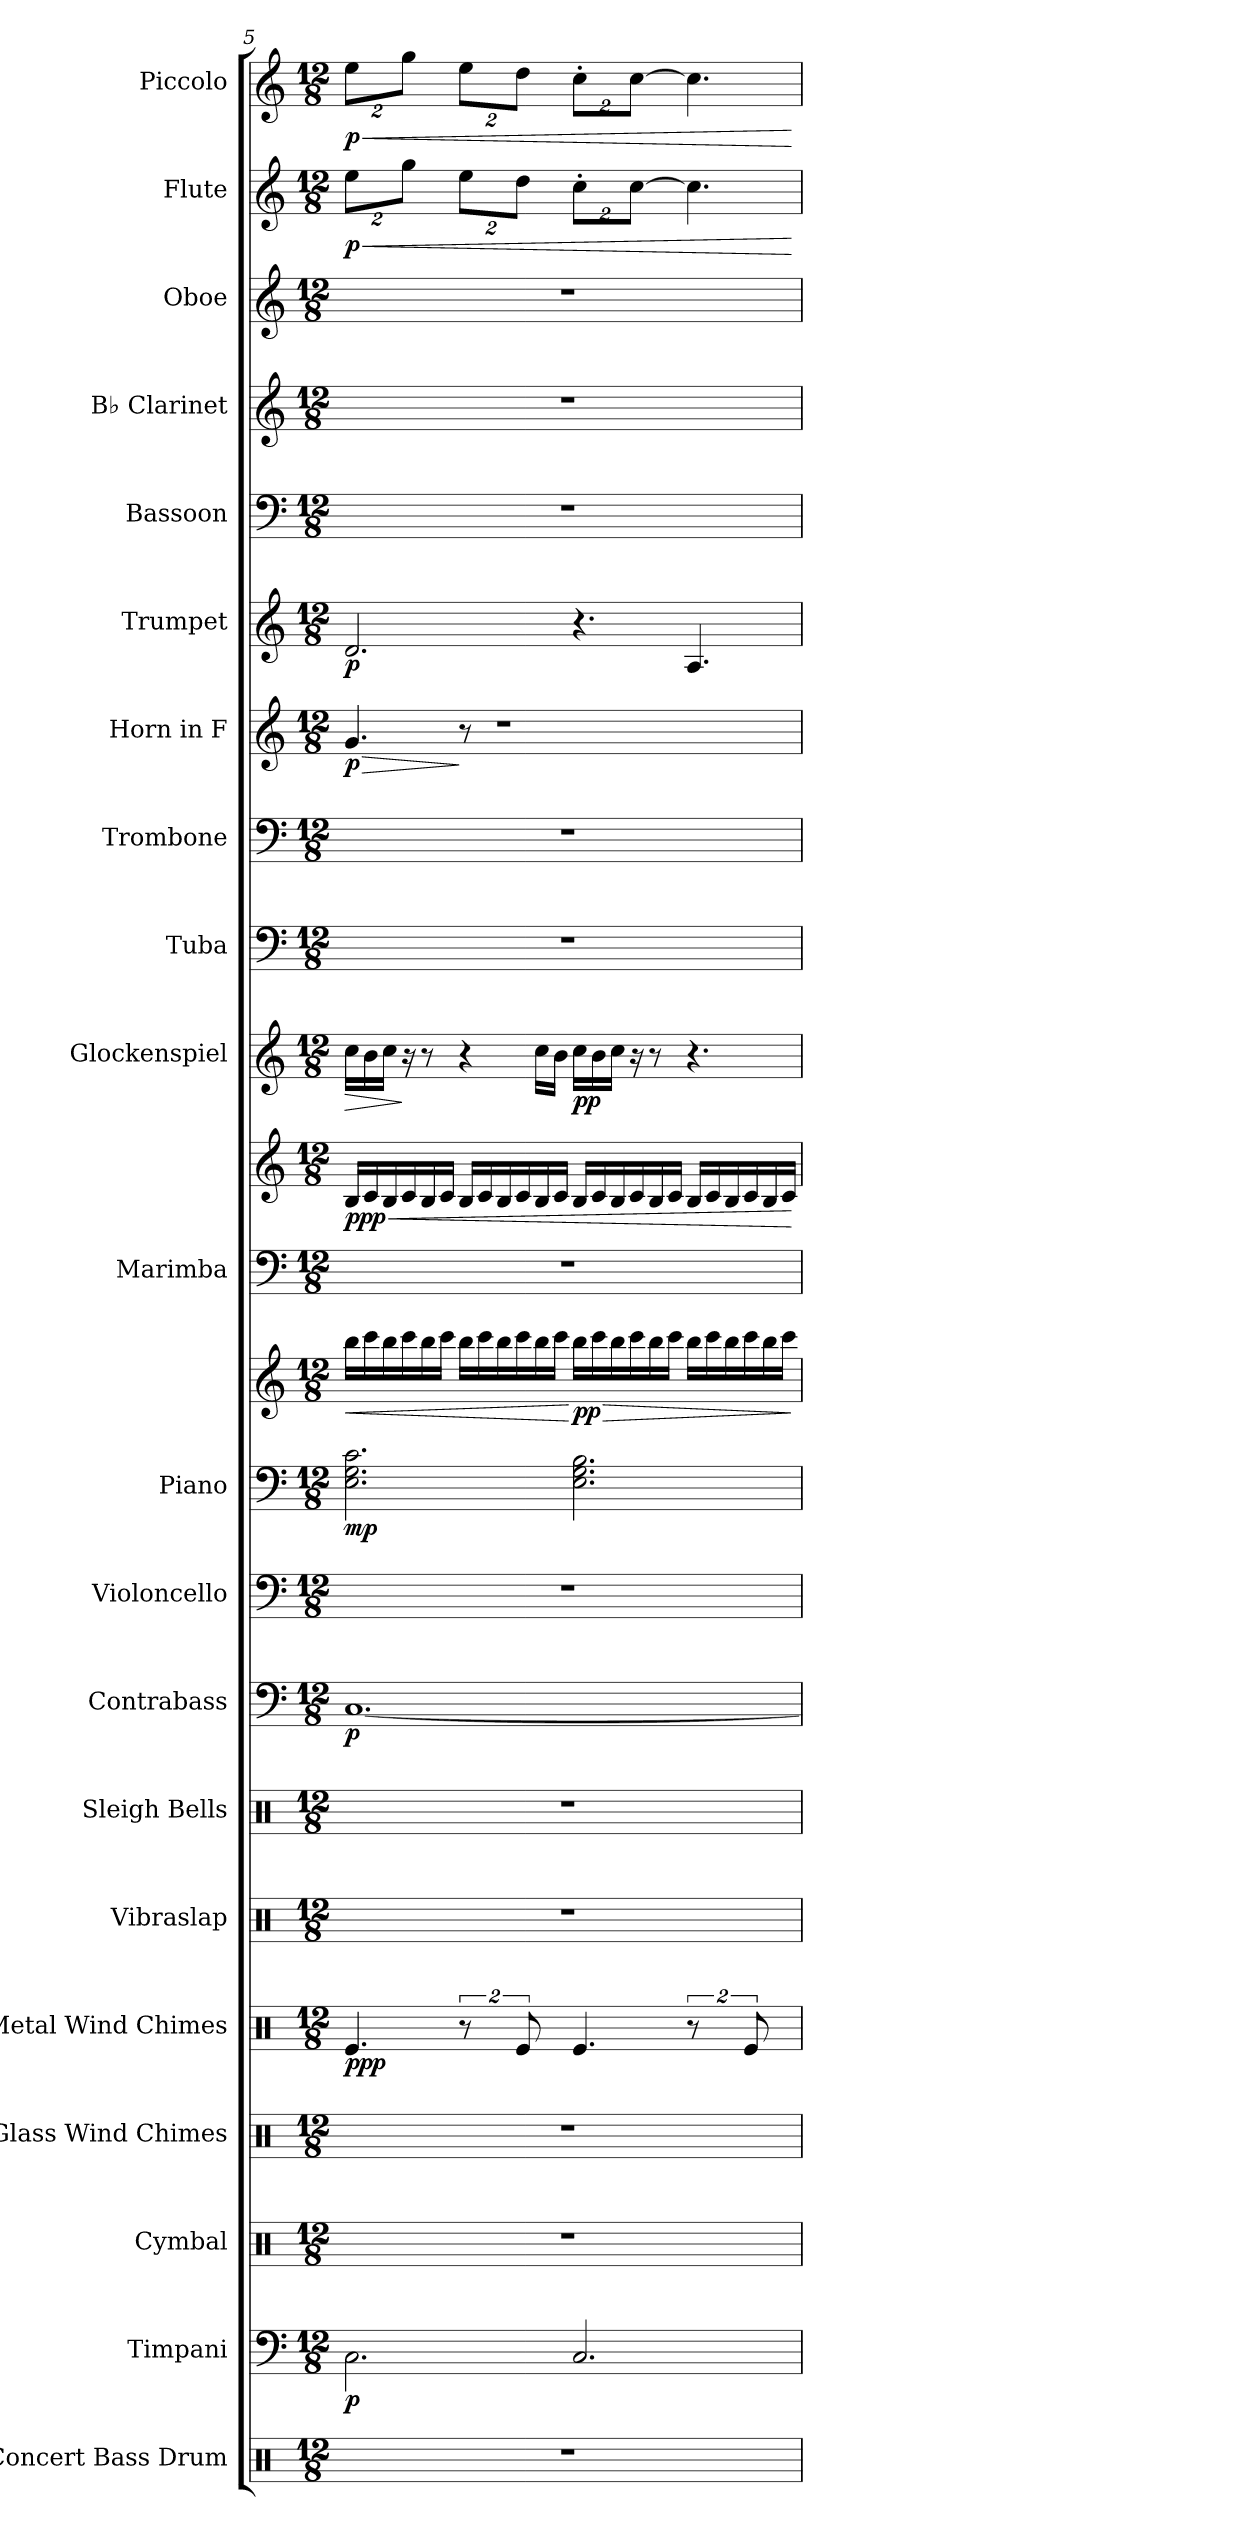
**kern	**kern	**dynam	**kern	**kern	**kern	**dynam	**kern	**kern	**kern	**dynam	**kern	**kern	**kern	**dynam	**kern	**kern	**dynam	**kern	**dynam	**kern	**kern	**kern	**dynam	**kern	**dynam	**kern	**kern	**kern	**kern	**dynam	**kern	**dynam
*part21	*part20	*part20	*part19	*part18	*part17	*part17	*part16	*part15	*part14	*part14	*part13	*part12	*part12	*part12	*part11	*part11	*part11	*part10	*part10	*part9	*part8	*part7	*part7	*part6	*part6	*part5	*part4	*part3	*part2	*part2	*part1	*part1
*staff23	*staff22	*staff22	*staff21	*staff20	*staff19	*staff19	*staff18	*staff17	*staff16	*staff16	*staff15	*staff14	*staff13	*staff13/14	*staff12	*staff11	*staff11/12	*staff10	*staff10	*staff9	*staff8	*staff7	*staff7	*staff6	*staff6	*staff5	*staff4	*staff3	*staff2	*staff2	*staff1	*staff1
*I"Concert Bass Drum	*I"Timpani	*	*I"Cymbal	*I"Glass Wind Chimes	*I"Metal Wind Chimes	*	*I"Vibraslap	*I"Sleigh Bells	*I"Contrabass	*	*I"Violoncello	*I"Piano	*	*	*I"Marimba	*	*	*I"Glockenspiel	*	*I"Tuba	*I"Trombone	*I"Horn in F	*	*I"Trumpet	*	*I"Bassoon	*I"B♭ Clarinet	*I"Oboe	*I"Flute	*	*I"Piccolo	*
*I'Con. BD	*I'Timp.	*	*I'Cym.	*I'Gl. Wn Ch.	*I'Met. Wn Ch.	*	*I'Vibslp.	*I'Sle. Be.	*I'Cb.	*	*I'Vc.	*I'Pno.	*	*	*I'Mrm.	*	*	*I'Glock.	*	*I'Tba.	*I'Tbn.	*	*	*I'Tpt.	*	*I'Bsn.	*I'B♭ Cl.	*I'Ob.	*I'Fl.	*	*I'Picc.	*
*clefX	*clefF4	*	*clefX	*clefX	*clefX	*	*clefX	*clefX	*clefF4	*	*clefF4	*clefF4	*clefG2	*	*clefF4	*clefG2	*	*clefG2	*	*clefF4	*clefF4	*clefG2	*	*clefG2	*	*clefF4	*clefG2	*clefG2	*clefG2	*	*clefG2	*
*	*	*	*	*	*	*	*	*	*ITrd7c12	*	*	*	*	*	*	*	*	*ITrd-14c-24	*	*	*	*ITrd4c7	*	*ITrd1c2	*	*	*ITrd1c2	*	*	*	*ITrd-7c-12	*
*k[]	*k[]	*	*k[]	*k[]	*k[]	*	*k[]	*k[]	*k[]	*	*k[]	*k[]	*k[]	*	*k[]	*k[]	*	*k[]	*	*k[]	*k[]	*k[b-]	*	*k[b-e-]	*	*k[]	*k[b-e-]	*k[]	*k[]	*	*k[]	*
*M12/8	*M12/8	*	*M12/8	*M12/8	*M12/8	*	*M12/8	*M12/8	*M12/8	*	*M12/8	*M12/8	*M12/8	*	*M12/8	*M12/8	*	*M12/8	*	*M12/8	*M12/8	*M12/8	*	*M12/8	*	*M12/8	*M12/8	*M12/8	*M12/8	*	*M12/8	*
*MM120	*MM120	*	*MM120	*MM120	*MM120	*	*MM120	*MM120	*MM120	*	*MM120	*MM120	*MM120	*	*MM120	*MM120	*	*MM120	*	*MM120	*MM120	*MM120	*	*MM120	*	*MM120	*MM120	*MM120	*MM120	*	*MM120	*
=5	=5	=5	=5	=5	=5	=5	=5	=5	=5	=5	=5	=5	=5	=5	=5	=5	=5	=5	=5	=5	=5	=5	=5	=5	=5	=5	=5	=5	=5	=5	=5	=5
!	!	!	!	!	!	!	!	!	!	!	!	!	!	!LO:HP:b	!	!	!LO:HP:b	!	!LO:HP:b	!	!	!	!LO:HP:b	!	!	!	!	!	!	!	!	!
*	*	*	*	*	*	*	*	*	*	*	*	*	*	*	*	*	*	*	*	*	*	*	*	*	*	*	*	*	*Xbrackettup	*	*	*
!	!	!	!	!	!	!	!	!	!	!	!	!	!	!	!	!	!	!	!	!	!	!	!	!	!	!	!	!	!	!LO:HP:b	!	!
*	*	*	*	*	*	*	*	*	*	*	*	*	*	*	*	*	*	*	*	*	*	*	*	*	*	*	*	*	*	*	*Xbrackettup	*
!	!	!LO:DY:b	!	!	!	!LO:DY:b	!	!	!	!LO:DY:b	!	!	!	!LO:DY:n=1:b=2	!	!	!LO:DY:n=1:b	!	!	!	!	!	!LO:DY:n=1:b	!	!LO:DY:b	!	!	!	!	!LO:DY:n=1:b	!	!LO:HP:b
!	!	!	!	!	!	!	!	!	!	!	!	!	!	!	!	!	!	!	!	!	!	!	!	!	!	!	!	!	!	!	!	!LO:DY:n=1:b
1.r	2.C\	p	1.r	1.r	4.Re/	ppp	1.r	1.r	[1.CC	p	1.r	2.E\ 2.G\ 2.c\	16bb\LL	< mp	1.r	16B/LL	< ppp	16cccc\LL	>	1.r	1.r	4.c/	> p	2.c/	p	1.r	1.r	1.r	16%3ee\L	< p	16%3eee\L	< p
.	.	.	.	.	.	.	.	.	.	.	.	.	16ccc\	.	.	16c/	.	16bbb\	.	.	.	.	.	.	.	.	.	.	.	.	.	.
.	.	.	.	.	.	.	.	.	.	.	.	.	16bb\	.	.	16B/	.	16cccc\JJ	.	.	.	.	.	.	.	.	.	.	.	.	.	.
.	.	.	.	.	.	.	.	.	.	.	.	.	16ccc\	.	.	16c/	.	16r	]	.	.	.	.	.	.	.	.	.	16%3gg\J	.	16%3ggg\J	.
.	.	.	.	.	.	.	.	.	.	.	.	.	16bb\	.	.	16B/	.	8r	.	.	.	.	.	.	.	.	.	.	.	.	.	.
.	.	.	.	.	.	.	.	.	.	.	.	.	16ccc\JJ	.	.	16c/JJ	.	.	.	.	.	.	.	.	.	.	.	.	.	.	.	.
!	!	!	!	!	!	!	!	!	!	!	!	!	!	!	!	!	!	!	!	!	!	!	!LO:DY:n=2:b	!	!	!	!	!	!	!	!	!
!	!	!	!	!	!	!	!	!	!	!	!	!	!	!	!	!	!	!	!	!	!	!	!LO:DY:n=3:b	!	!	!	!	!	!	!	!	!
.	.	.	.	.	16%3r	.	.	.	.	.	.	.	16bb\LL	.	.	16B/LL	.	4r	.	.	.	8r	] p other-dynamics	.	.	.	.	.	16%3ee\L	.	16%3eee\L	.
.	.	.	.	.	.	.	.	.	.	.	.	.	16ccc\	.	.	16c/	.	.	.	.	.	.	.	.	.	.	.	.	.	.	.	.
.	.	.	.	.	.	.	.	.	.	.	.	.	16bb\	.	.	16B/	.	.	.	.	.	1r	.	.	.	.	.	.	.	.	.	.
.	.	.	.	.	16%3Re/	.	.	.	.	.	.	.	16ccc\	.	.	16c/	.	.	.	.	.	.	.	.	.	.	.	.	16%3dd\J	.	16%3ddd\J	.
.	.	.	.	.	.	.	.	.	.	.	.	.	16bb\	.	.	16B/	.	16cccc\LL	.	.	.	.	.	.	.	.	.	.	.	.	.	.
.	.	.	.	.	.	.	.	.	.	.	.	.	16ccc\JJ	.	.	16c/JJ	.	16bbb\JJ	.	.	.	.	.	.	.	.	.	.	.	.	.	.
!	!	!	!	!	!	!	!	!	!	!	!	!	!	!LO:HP:n=1:b	!	!	!	!	!	!	!	!	!	!	!	!	!	!	!	!	!	!
!	!	!	!	!	!	!	!	!	!	!	!	!	!	!LO:DY:n=2:b	!	!	!	!	!LO:DY:b	!	!	!	!	!	!	!	!	!	!	!	!	!
.	2.C/	.	.	.	4.Re/	.	.	.	.	.	.	2.E\ 2.G\ 2.B\	16bb\LL	[ > pp	.	16B/LL	.	16cccc\LL	pp	.	.	.	.	4.r	.	.	.	.	16%3cc'\L	.	16%3ccc'\L	.
.	.	.	.	.	.	.	.	.	.	.	.	.	16ccc\	.	.	16c/	.	16bbb\	.	.	.	.	.	.	.	.	.	.	.	.	.	.
.	.	.	.	.	.	.	.	.	.	.	.	.	16bb\	.	.	16B/	.	16cccc\JJ	.	.	.	.	.	.	.	.	.	.	.	.	.	.
.	.	.	.	.	.	.	.	.	.	.	.	.	16ccc\	.	.	16c/	.	16r	.	.	.	.	.	.	.	.	.	.	[16%3cc\J	.	[16%3ccc\J	.
.	.	.	.	.	.	.	.	.	.	.	.	.	16bb\	.	.	16B/	.	8r	.	.	.	.	.	.	.	.	.	.	.	.	.	.
.	.	.	.	.	.	.	.	.	.	.	.	.	16ccc\JJ	.	.	16c/JJ	.	.	.	.	.	.	.	.	.	.	.	.	.	.	.	.
.	.	.	.	.	16%3r	.	.	.	.	.	.	.	16bb\LL	.	.	16B/LL	.	4.r	.	.	.	.	.	4.G/	.	.	.	.	4.cc\]	.	4.ccc\]	.
.	.	.	.	.	.	.	.	.	.	.	.	.	16ccc\	.	.	16c/	.	.	.	.	.	.	.	.	.	.	.	.	.	.	.	.
.	.	.	.	.	.	.	.	.	.	.	.	.	16bb\	.	.	16B/	.	.	.	.	.	.	.	.	.	.	.	.	.	.	.	.
.	.	.	.	.	16%3Re/	.	.	.	.	.	.	.	16ccc\	.	.	16c/	.	.	.	.	.	.	.	.	.	.	.	.	.	.	.	.
.	.	.	.	.	.	.	.	.	.	.	.	.	16bb\	.	.	16B/	.	.	.	.	.	.	.	.	.	.	.	.	.	.	.	.
.	.	.	.	.	.	.	.	.	.	.	.	.	16ccc\JJ	.	.	16c/JJ	.	.	.	.	.	.	.	.	.	.	.	.	.	.	.	.
.	.	.	.	.	.	.	.	.	.	.	.	.	.	]	.	.	[	.	.	.	.	.	.	.	.	.	.	.	.	[	.	[
=	=	=	=	=	=	=	=	=	=	=	=	=	=	=	=	=	=	=	=	=	=	=	=	=	=	=	=	=	=	=	=	=
*-	*-	*-	*-	*-	*-	*-	*-	*-	*-	*-	*-	*-	*-	*-	*-	*-	*-	*-	*-	*-	*-	*-	*-	*-	*-	*-	*-	*-	*-	*-	*-	*-
